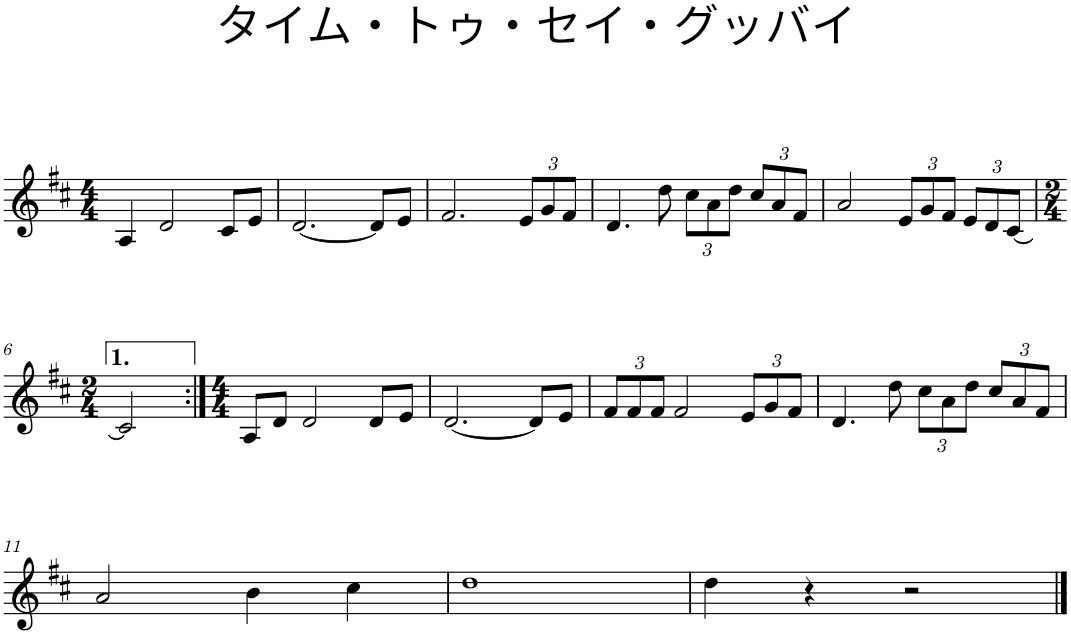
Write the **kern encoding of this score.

**kern
*part1
*staff1
*I"Piano
*I'Pno.
*clefG2
*k[f#c#]
*M4/4
=1
4A/
2d/
8c#/L
8e/J
=2
[<2.d/
8d/L]
8e/J
=3
2.f#/
*Xbrackettup
12e/L
12g/
12f#/J
=4
4.d/
8dd\
12cc#\L
12a\
12dd\J
12cc#/L
12a/
12f#/J
=5
2a/
12e/L
12g/
12f#/J
12e/L
12d/
[12c#/J
!!LO:LB:g=z
=6
*M2/4
2c#/]
=7:|!
*M4/4
8A/L
8d/J
2d/
8d/L
8e/J
=8
[2.d/
8d/L]
8e/J
=9
12f#/L
12f#/
12f#/J
2f#/
12e/L
12g/
12f#/J
=10
4.d/
8dd\
12cc#\L
12a\
12dd\J
12cc#/L
12a/
12f#/J
!!LO:LB:g=z
=11
2a/
4b\
4cc#\
=12
1dd
=13
4dd\
4r
2r
==
*-
